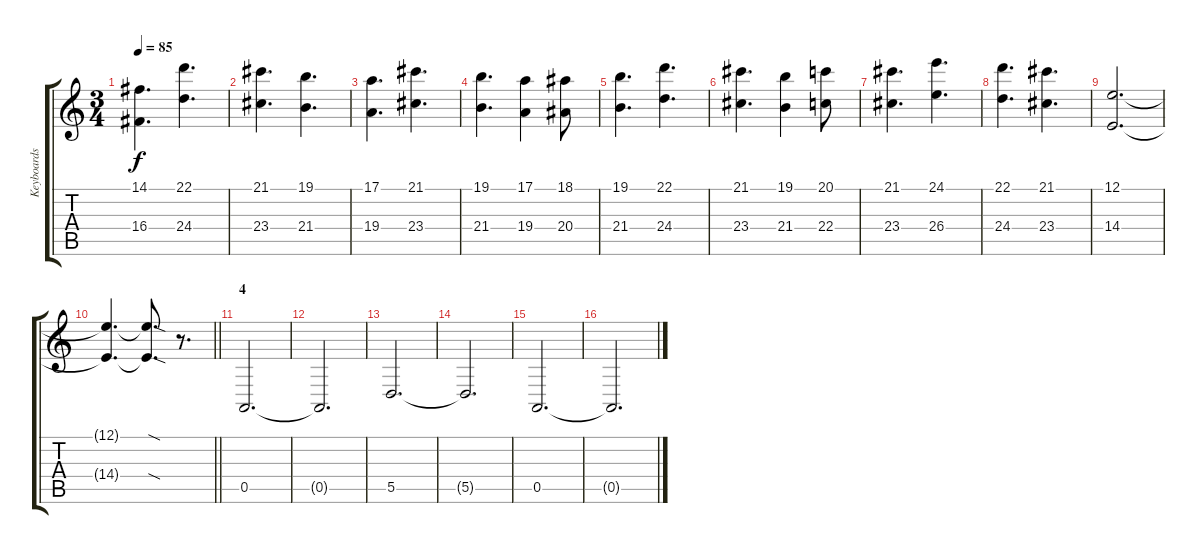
\track ("Keyboards 1" "Keyboards ") {instrument rockorgan}
\staff {score tabs}
\tuning (E4 B3 G3 D3 A2 E2) {hide}
\ts (3 4)
\tempo 85
\clef g2
\ks c
(14.1 16.4).4{d dy f} (22.1 24.4).4{d} |
(21.1 23.4).4{d} (19.1 21.4).4{d} |
(17.1 19.4).4{d} (21.1 23.4).4{d} |
(19.1 21.4).4{d} (17.1 19.4).4 (18.1 20.4).8 |
(19.1 21.4).4{d} (22.1 24.4).4{d} |
(21.1 23.4).4{d} (19.1 21.4).4 (20.1 22.4).8 |
(21.1 23.4).4{d} (24.1 26.4).4{d} |
(22.1 24.4).4{d} (21.1 23.4).4{d} |
(12.1 14.4).2{d} |
\barLineRight lightlight
(12.1{t} 14.4{t}).4{d} (12.1{sod t} 14.4{sod t}).8{d} r.8{d} |
\section ("" "4")
0.5.2{d} |
0.5{t}.2{d} |
5.5.2{d} |
5.5{t}.2{d} |
0.5.2{d} |
0.5{t}.2{d}
